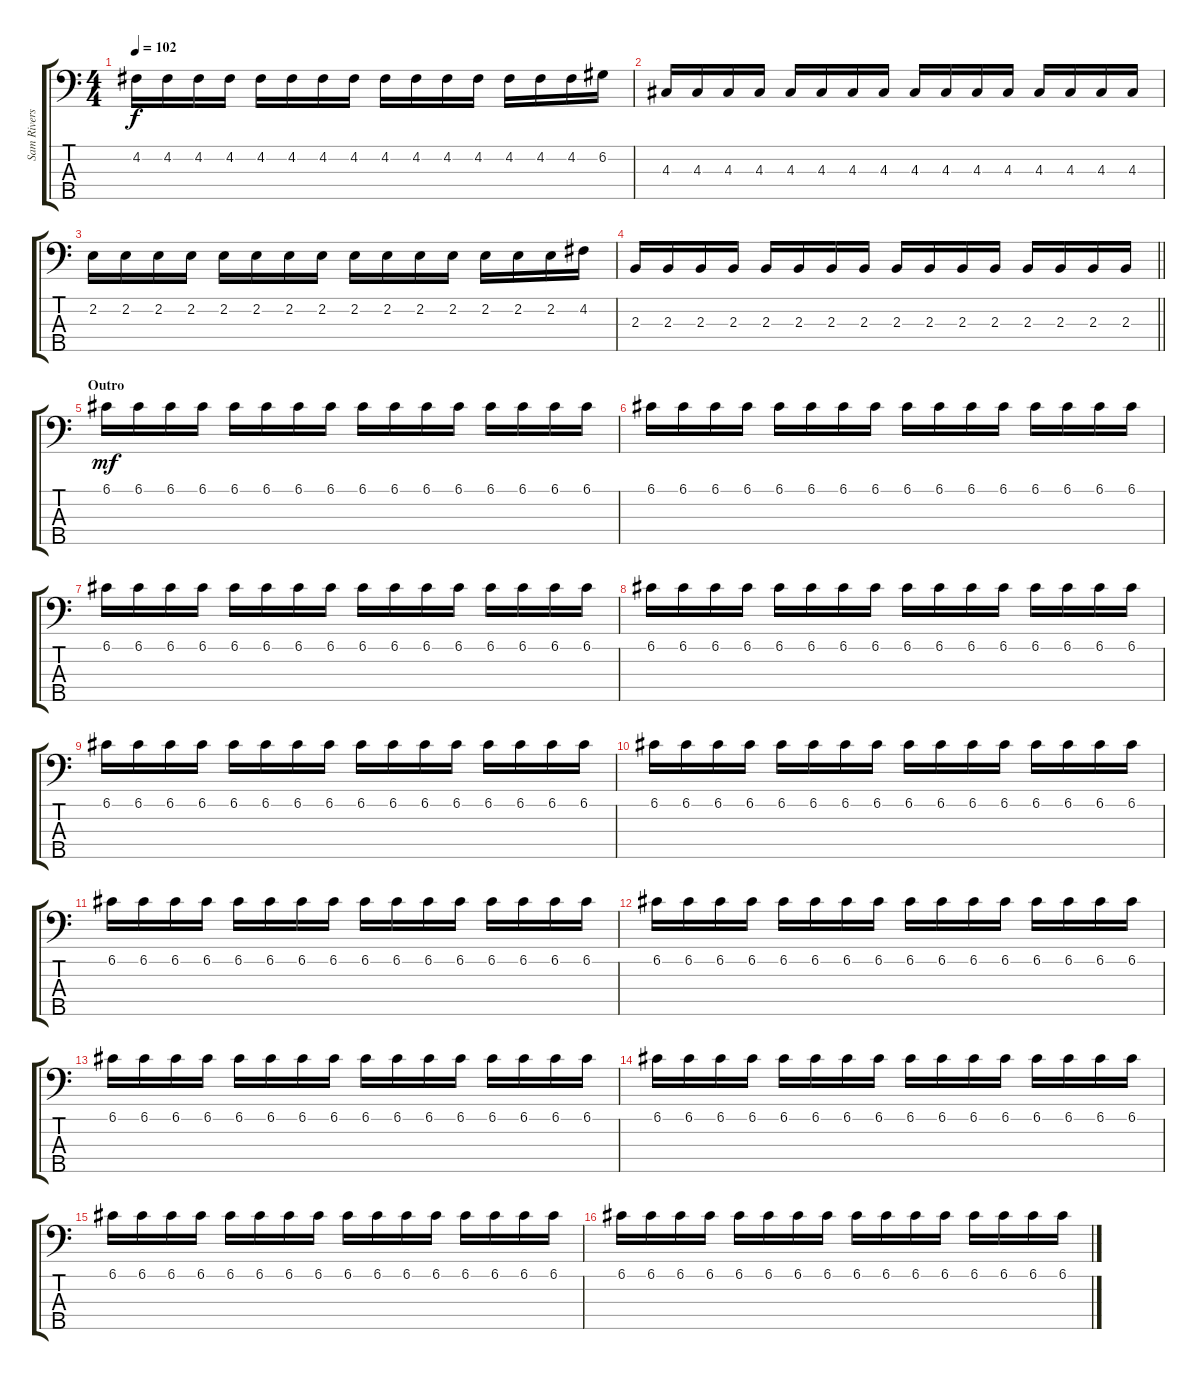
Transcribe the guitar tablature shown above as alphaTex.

\track ("Sam Rivers (Bass)" "Sam Rivers") {instrument electricbassfinger}
\staff {score tabs}
\tuning (G2 D2 A1 E1 B0) {hide}
\ts (4 4)
\tempo 102
\clef f4
\ks c
4.2.16{dy f} 4.2.16 4.2.16 4.2.16 4.2.16 4.2.16 4.2.16 4.2.16 4.2.16 4.2.16 4.2.16 4.2.16 4.2.16 4.2.16 4.2.16 6.2.16 |
4.3.16 4.3.16 4.3.16 4.3.16 4.3.16 4.3.16 4.3.16 4.3.16 4.3.16 4.3.16 4.3.16 4.3.16 4.3.16 4.3.16 4.3.16 4.3.16 |
2.2.16 2.2.16 2.2.16 2.2.16 2.2.16 2.2.16 2.2.16 2.2.16 2.2.16 2.2.16 2.2.16 2.2.16 2.2.16 2.2.16 2.2.16 4.2.16 |
\barLineRight lightlight
2.3.16 2.3.16 2.3.16 2.3.16 2.3.16 2.3.16 2.3.16 2.3.16 2.3.16 2.3.16 2.3.16 2.3.16 2.3.16 2.3.16 2.3.16 2.3.16 |
\section ("" "Outro")
6.1.16{dy mf} 6.1.16 6.1.16 6.1.16 6.1.16 6.1.16 6.1.16 6.1.16 6.1.16 6.1.16 6.1.16 6.1.16 6.1.16 6.1.16 6.1.16 6.1.16 |
6.1.16 6.1.16 6.1.16 6.1.16 6.1.16 6.1.16 6.1.16 6.1.16 6.1.16 6.1.16 6.1.16 6.1.16 6.1.16 6.1.16 6.1.16 6.1.16 |
6.1.16 6.1.16 6.1.16 6.1.16 6.1.16 6.1.16 6.1.16 6.1.16 6.1.16 6.1.16 6.1.16 6.1.16 6.1.16 6.1.16 6.1.16 6.1.16 |
6.1.16 6.1.16 6.1.16 6.1.16 6.1.16 6.1.16 6.1.16 6.1.16 6.1.16 6.1.16 6.1.16 6.1.16 6.1.16 6.1.16 6.1.16 6.1.16 |
6.1.16 6.1.16 6.1.16 6.1.16 6.1.16 6.1.16 6.1.16 6.1.16 6.1.16 6.1.16 6.1.16 6.1.16 6.1.16 6.1.16 6.1.16 6.1.16 |
6.1.16 6.1.16 6.1.16 6.1.16 6.1.16 6.1.16 6.1.16 6.1.16 6.1.16 6.1.16 6.1.16 6.1.16 6.1.16 6.1.16 6.1.16 6.1.16 |
6.1.16 6.1.16 6.1.16 6.1.16 6.1.16 6.1.16 6.1.16 6.1.16 6.1.16 6.1.16 6.1.16 6.1.16 6.1.16 6.1.16 6.1.16 6.1.16 |
6.1.16 6.1.16 6.1.16 6.1.16 6.1.16 6.1.16 6.1.16 6.1.16 6.1.16 6.1.16 6.1.16 6.1.16 6.1.16 6.1.16 6.1.16 6.1.16 |
6.1.16 6.1.16 6.1.16 6.1.16 6.1.16 6.1.16 6.1.16 6.1.16 6.1.16 6.1.16 6.1.16 6.1.16 6.1.16 6.1.16 6.1.16 6.1.16 |
6.1.16 6.1.16 6.1.16 6.1.16 6.1.16 6.1.16 6.1.16 6.1.16 6.1.16 6.1.16 6.1.16 6.1.16 6.1.16 6.1.16 6.1.16 6.1.16 |
6.1.16 6.1.16 6.1.16 6.1.16 6.1.16 6.1.16 6.1.16 6.1.16 6.1.16 6.1.16 6.1.16 6.1.16 6.1.16 6.1.16 6.1.16 6.1.16 |
6.1.16 6.1.16 6.1.16 6.1.16 6.1.16 6.1.16 6.1.16 6.1.16 6.1.16 6.1.16 6.1.16 6.1.16 6.1.16 6.1.16 6.1.16 6.1.16
